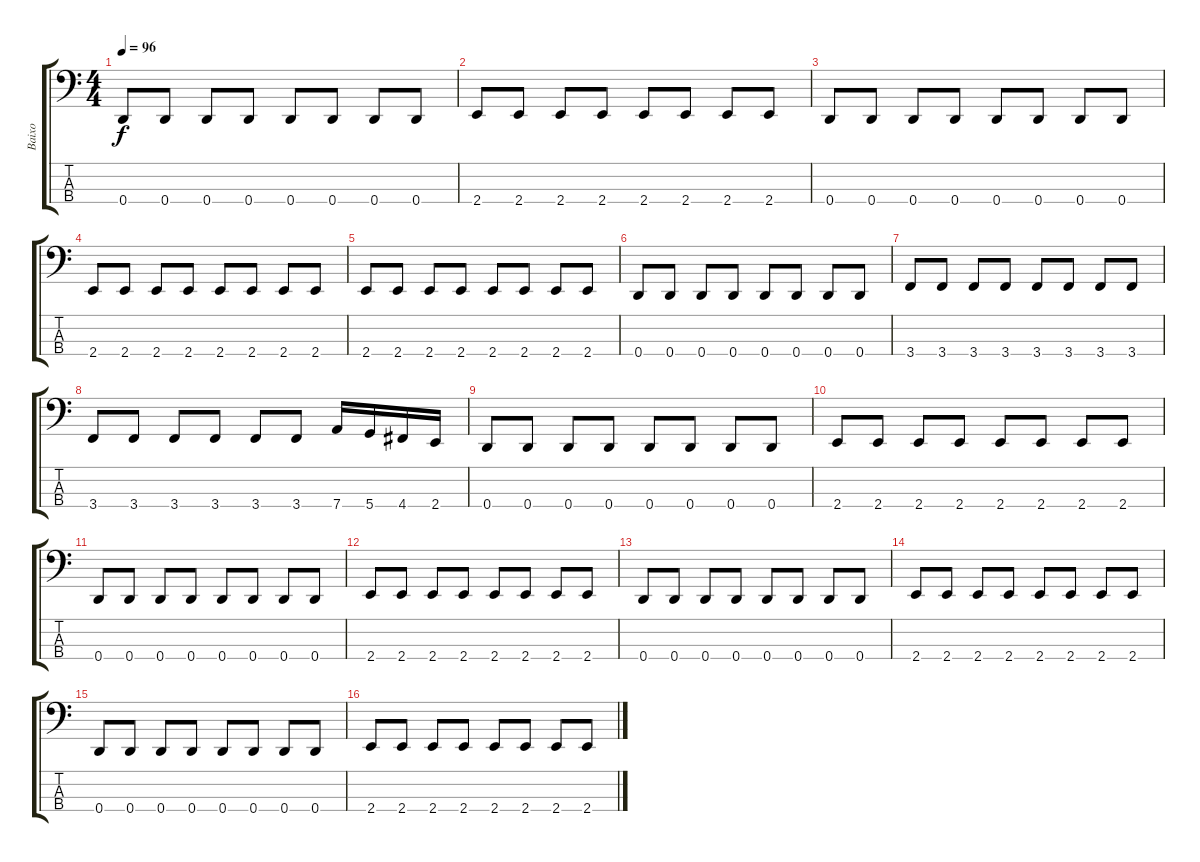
\track ("Baixo" "Baixo") {instrument electricbasspick}
\staff {score tabs}
\tuning (G2 D2 A1 D1) {hide}
\ts (4 4)
\tempo 96
\clef f4
\ks c
0.4.8{dy f} 0.4.8 0.4.8 0.4.8 0.4.8 0.4.8 0.4.8 0.4.8 |
2.4.8 2.4.8 2.4.8 2.4.8 2.4.8 2.4.8 2.4.8 2.4.8 |
0.4.8 0.4.8 0.4.8 0.4.8 0.4.8 0.4.8 0.4.8 0.4.8 |
2.4.8 2.4.8 2.4.8 2.4.8 2.4.8 2.4.8 2.4.8 2.4.8 |
2.4.8 2.4.8 2.4.8 2.4.8 2.4.8 2.4.8 2.4.8 2.4.8 |
0.4.8 0.4.8 0.4.8 0.4.8 0.4.8 0.4.8 0.4.8 0.4.8 |
3.4.8 3.4.8 3.4.8 3.4.8 3.4.8 3.4.8 3.4.8 3.4.8 |
3.4.8 3.4.8 3.4.8 3.4.8 3.4.8 3.4.8 7.4.16 5.4.16 4.4.16 2.4.16 |
0.4.8 0.4.8 0.4.8 0.4.8 0.4.8 0.4.8 0.4.8 0.4.8 |
2.4.8 2.4.8 2.4.8 2.4.8 2.4.8 2.4.8 2.4.8 2.4.8 |
0.4.8 0.4.8 0.4.8 0.4.8 0.4.8 0.4.8 0.4.8 0.4.8 |
2.4.8 2.4.8 2.4.8 2.4.8 2.4.8 2.4.8 2.4.8 2.4.8 |
0.4.8 0.4.8 0.4.8 0.4.8 0.4.8 0.4.8 0.4.8 0.4.8 |
2.4.8 2.4.8 2.4.8 2.4.8 2.4.8 2.4.8 2.4.8 2.4.8 |
0.4.8 0.4.8 0.4.8 0.4.8 0.4.8 0.4.8 0.4.8 0.4.8 |
2.4.8 2.4.8 2.4.8 2.4.8 2.4.8 2.4.8 2.4.8 2.4.8
